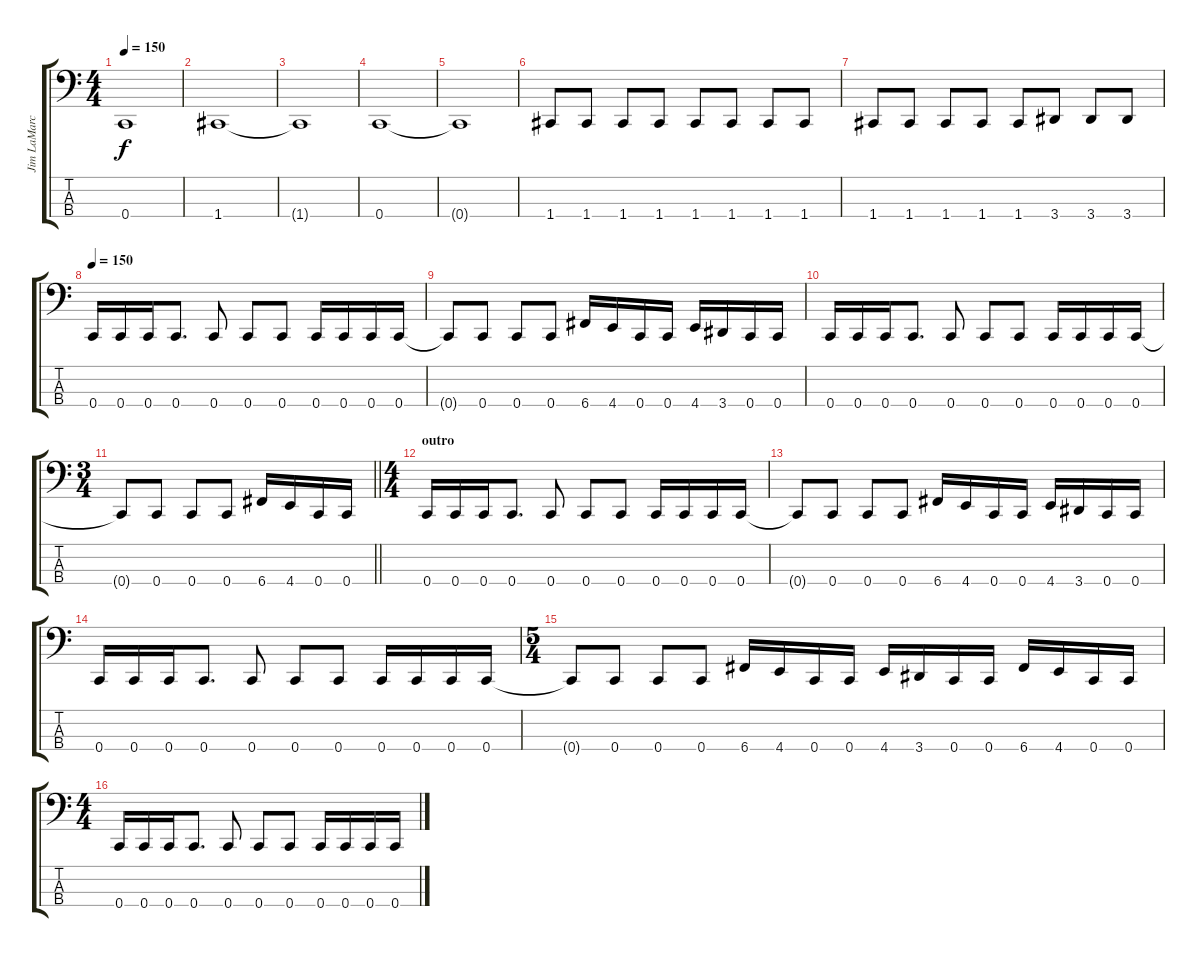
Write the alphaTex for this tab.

\track ("Jim LaMarca" "Jim LaMarc") {instrument electricbasspick}
\staff {score tabs}
\tuning (F2 C2 G1 C1) {hide}
\ts (4 4)
\tempo 150
\clef f4
\ks c
0.4{t}.1{dy f} |
1.4.1 |
1.4{t}.1 |
0.4.1 |
0.4{t}.1 |
1.4.8 1.4.8 1.4.8 1.4.8 1.4.8 1.4.8 1.4.8 1.4.8 |
1.4.8 1.4.8 1.4.8 1.4.8 1.4.8 3.4.8 3.4.8 3.4.8 |
\tempo 150
0.4.16 0.4.16 0.4.16 0.4.8{d} 0.4.8 0.4.8 0.4.8 0.4.16 0.4.16 0.4.16 0.4.16 |
0.4{t}.8 0.4.8 0.4.8 0.4.8 6.4.16 4.4.16 0.4.16 0.4.16 4.4.16 3.4.16 0.4.16 0.4.16 |
0.4.16 0.4.16 0.4.16 0.4.8{d} 0.4.8 0.4.8 0.4.8 0.4.16 0.4.16 0.4.16 0.4.16 |
\ts (3 4)
\barLineRight lightlight
0.4{t}.8 0.4.8 0.4.8 0.4.8 6.4.16 4.4.16 0.4.16 0.4.16 |
\ts (4 4)
\section ("" "outro")
0.4.16 0.4.16 0.4.16 0.4.8{d} 0.4.8 0.4.8 0.4.8 0.4.16 0.4.16 0.4.16 0.4.16 |
0.4{t}.8 0.4.8 0.4.8 0.4.8 6.4.16 4.4.16 0.4.16 0.4.16 4.4.16 3.4.16 0.4.16 0.4.16 |
0.4.16 0.4.16 0.4.16 0.4.8{d} 0.4.8 0.4.8 0.4.8 0.4.16 0.4.16 0.4.16 0.4.16 |
\ts (5 4)
0.4{t}.8 0.4.8 0.4.8 0.4.8 6.4.16 4.4.16 0.4.16 0.4.16 4.4.16 3.4.16 0.4.16 0.4.16 6.4.16 4.4.16 0.4.16 0.4.16 |
\ts (4 4)
0.4.16 0.4.16 0.4.16 0.4.8{d} 0.4.8 0.4.8 0.4.8 0.4.16 0.4.16 0.4.16 0.4.16
